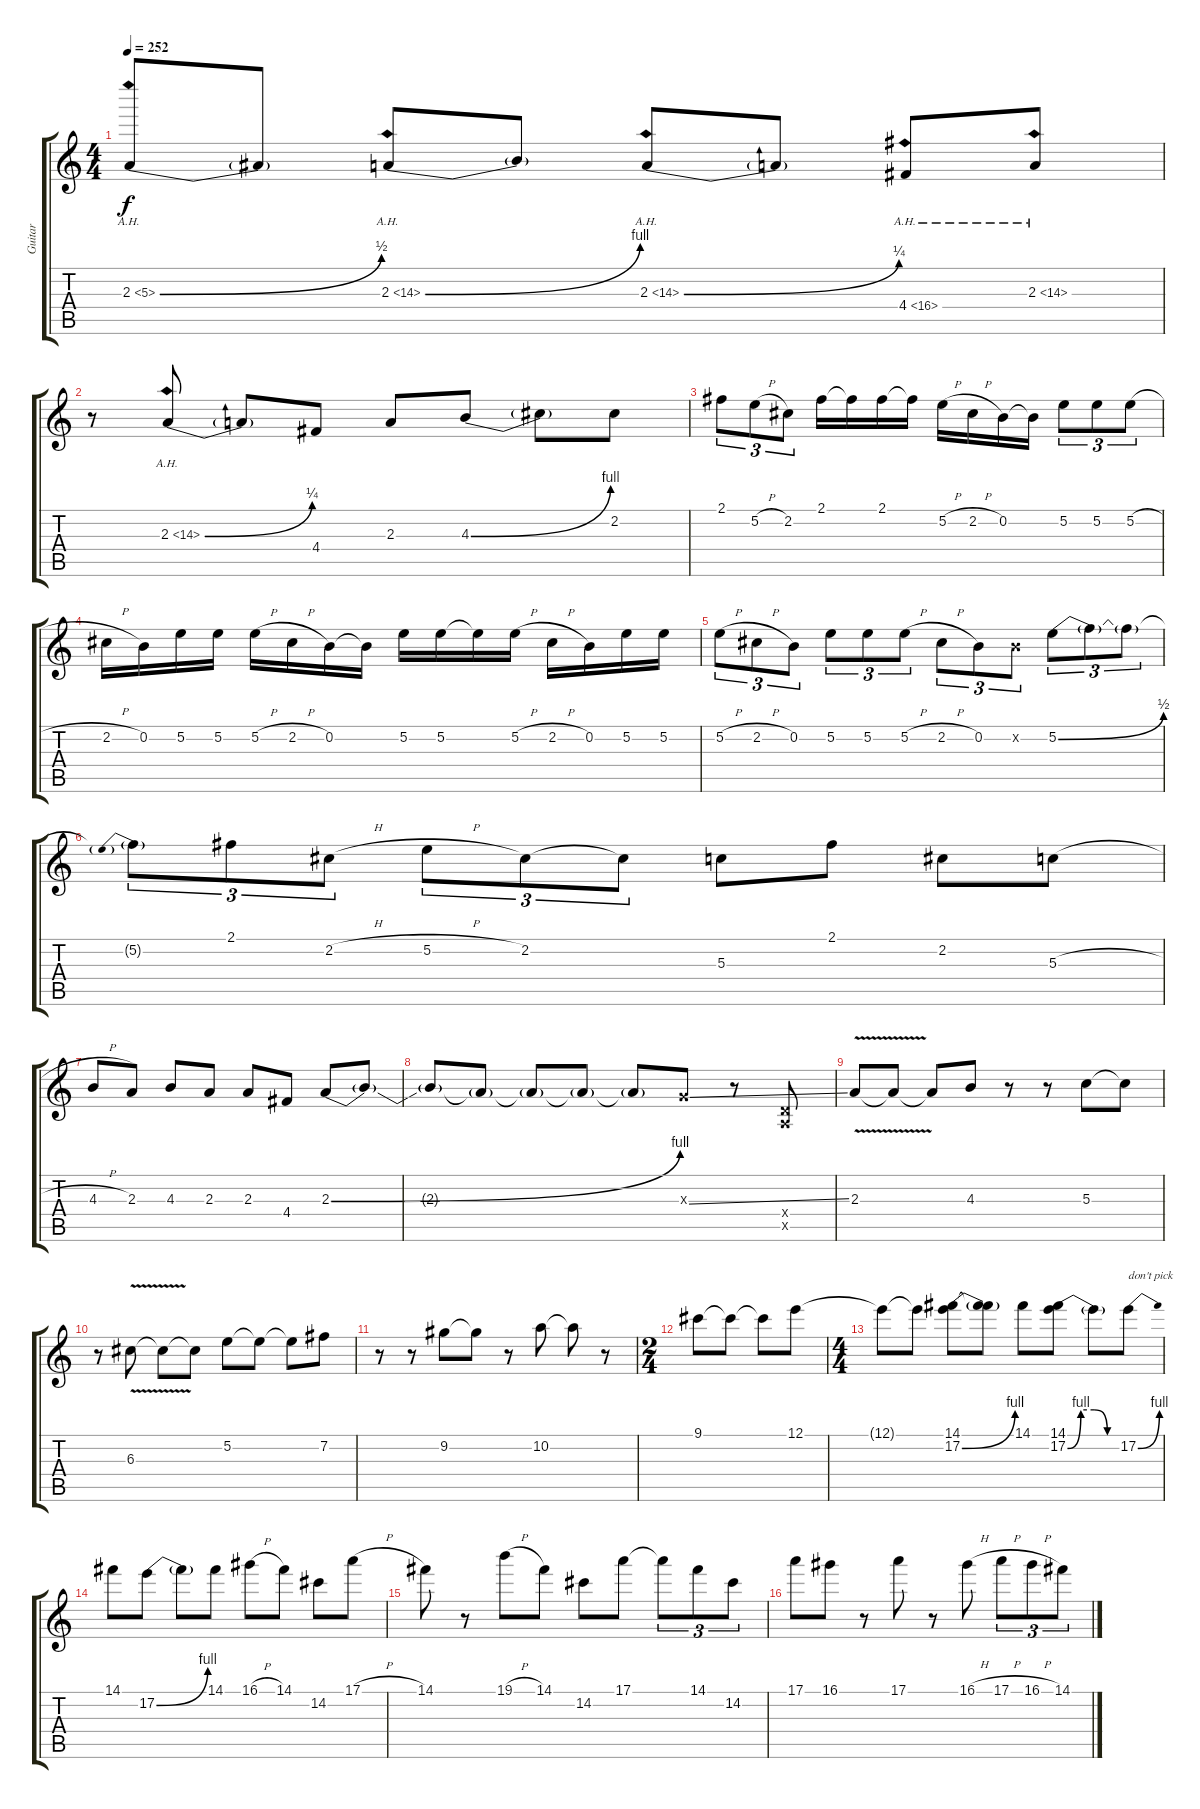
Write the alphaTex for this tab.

\track ("Guitar" "Guitar") {instrument distortionguitar}
\staff {score tabs}
\tuning (E4 B3 G3 D3 A2 E2) {hide}
\ts (4 4)
\tempo 252
\clef g2
\ks c
2.3{be (bend 0 0 60 2) ah 3}.8{dy f} 2.3{t}.8 2.3{be (bend 0 0 60 4) ah 12}.8 2.3{t}.8 2.3{be (bend 0 0 60 1) ah 12}.8 2.3{t}.8 4.4{ah 12}.8 2.3{ah 12}.8 |
r.8 2.3{be (bend 0 0 60 1) ah 12}.8 2.3{t}.8 4.4.8 2.3.8 4.3{be (bend 0 0 60 4)}.8 4.3{t}.8 2.2.8 |
2.1.8{tu (3 2)} 5.2{h}.8{tu (3 2)} 2.2.8{tu (3 2)} 2.1.16 2.1{t}.16 2.1.16 2.1{t}.16 5.2{h}.16 2.2{h}.16 0.2.16 0.2{t}.16 5.2.8{tu (3 2)} 5.2.8{tu (3 2)} 5.2{h}.8{tu (3 2)} |
2.2{h}.16 0.2.16 5.2.16 5.2.16 5.2{h}.16 2.2{h}.16 0.2.16 0.2{t}.16 5.2.16 5.2.16 5.2{t}.16 5.2{h}.16 2.2{h}.16 0.2.16 5.2.16 5.2.16 |
5.2{h}.8{tu (3 2)} 2.2{h}.8{tu (3 2)} 0.2.8{tu (3 2)} 5.2.8{tu (3 2)} 5.2.8{tu (3 2)} 5.2{h}.8{tu (3 2)} 2.2{h}.8{tu (3 2)} 0.2.8{tu (3 2)} 0.2{x}.8{tu (3 2)} 5.2{be (bend 0 0 60 2)}.8{tu (3 2)} 5.2{t}.8{tu (3 2)} 5.2{t}.8{tu (3 2)} |
5.2{be (prebend 0 2 60 2) t}.8{tu (3 2)} 2.1.8{tu (3 2)} 2.2{h}.8{tu (3 2)} 5.2{h}.8{tu (3 2)} 2.2.8{tu (3 2)} 2.2{t}.8{tu (3 2)} 5.3.8 2.1.8 2.2.8 5.3{h}.8 |
4.3{h}.8 2.3.8 4.3.8 2.3.8 2.3.8 4.4.8 2.3{be (bend 0 0 60 4)}.8 2.3{t}.8 |
2.3{t}.8 2.3{t}.8 2.3{t}.8 2.3{t}.8 2.3{t}.8 0.3{ss x}.8 r.8 (0.4{x} 0.5{x}).8 |
2.3{v}.8 2.3{t}.8 2.3{t}.8 4.3.8 r.8 r.8 5.3.8 5.3{t}.8 |
r.8 6.3{v}.8 6.3{t}.8 6.3{t}.8 5.2.8 5.2{t}.8 5.2{t}.8 7.2.8 |
r.8 r.8 9.2.8 9.2{t}.8 r.8 10.2.8 10.2{t}.8 r.8 |
\ts (2 4)
9.1.8 9.1{t}.8 9.1{t}.8 12.1.8 |
\ts (4 4)
12.1{t}.8 12.1{t}.8 (14.1 17.2{be (bend 0 0 60 4)}).8 (14.1{t} 17.2{t}).8 14.1.8 (14.1 17.2{be (custom 0 0 15 4 30 4 45 0 60 0)}).8 17.2{t}.8 17.2{be (bend 0 0 60 4)}.8{txt "don't pick"} |
14.1.8 17.2{be (bend 0 0 60 4)}.8 17.2{t}.8 14.1.8 16.1{h}.8 14.1.8 14.2.8 17.1{h}.8 |
14.1.8 r.8 19.1{h}.8 14.1.8 14.2.8 17.1.8 17.1{t}.8{tu (3 2)} 14.1.8{tu (3 2)} 14.2.8{tu (3 2)} |
17.1.8 16.1.8 r.8 17.1.8 r.8 16.1{h}.8 17.1{h}.8{tu (3 2)} 16.1{h}.8{tu (3 2)} 14.1.8{tu (3 2)}
